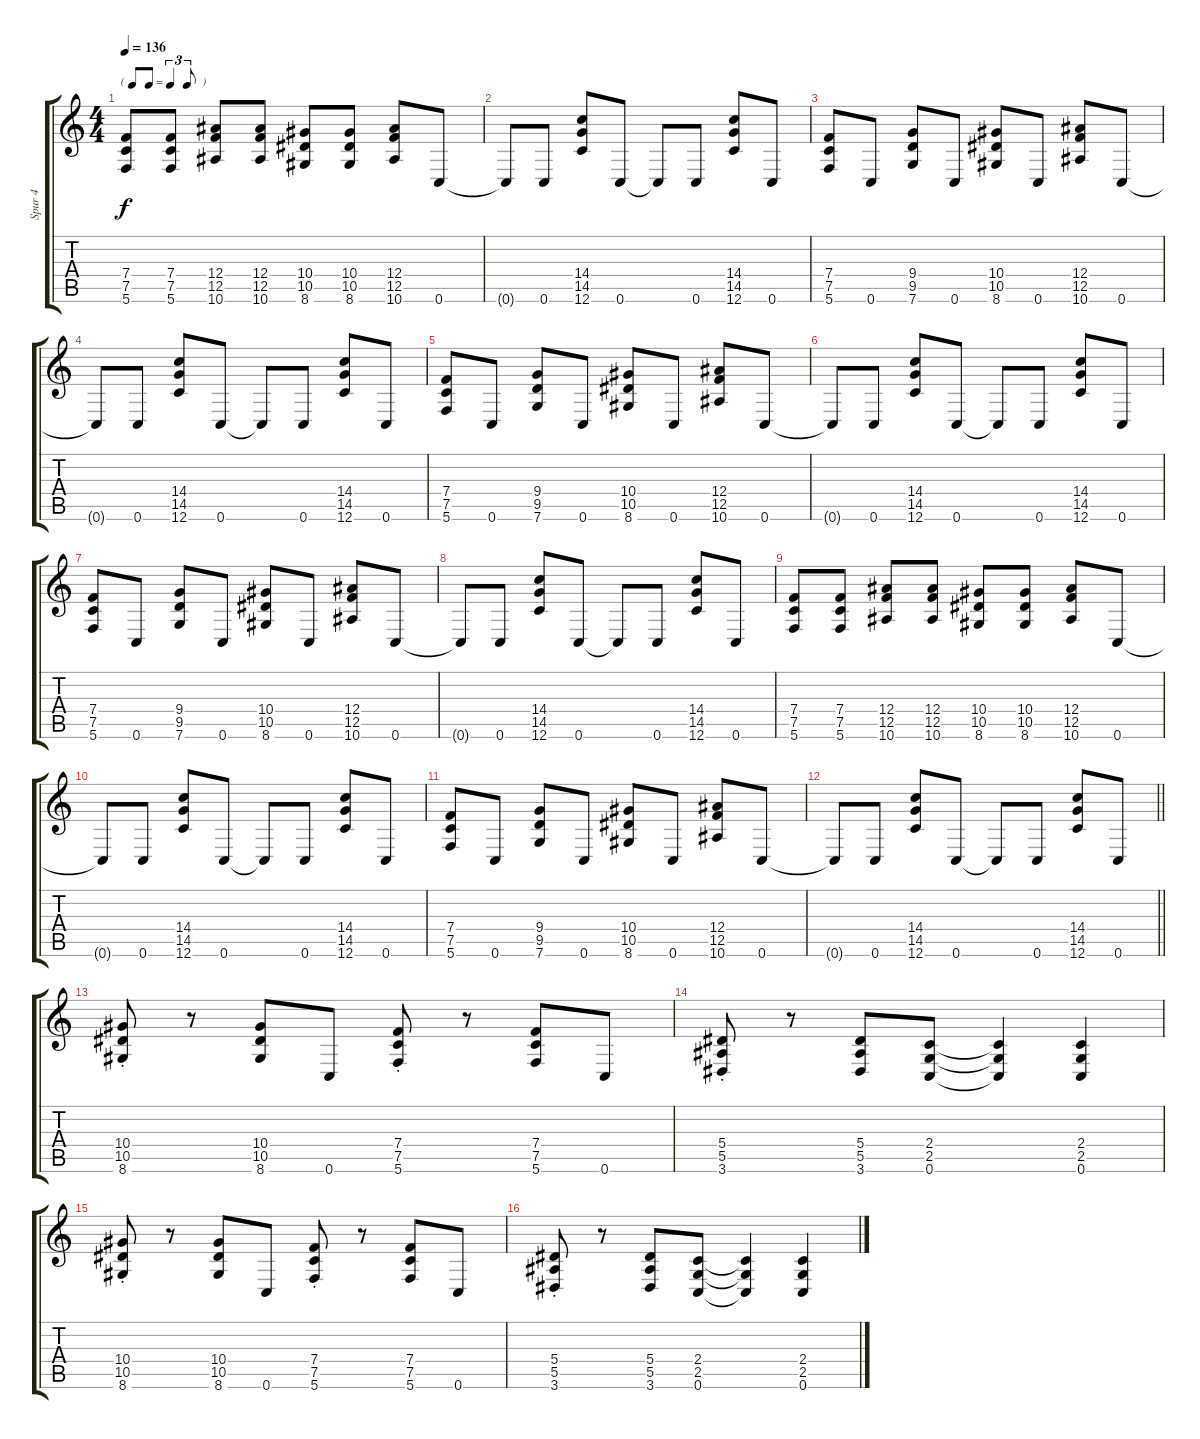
\track ("Spur 4" "Spur 4") {instrument distortionguitar}
\staff {score tabs}
\tuning (C4 G3 Eb3 Bb2 F2 C2) {hide}
\ts (4 4)
\tf triplet8th
\tempo 136
\clef g2
\ks c
(7.4 7.5 5.6).8{dy f} (7.4 7.5 5.6).8 (12.4 12.5 10.6).8 (12.4 12.5 10.6).8 (10.4 10.5 8.6).8 (10.4 10.5 8.6).8 (12.4 12.5 10.6).8 0.6.8 |
0.6{t}.8 0.6.8 (14.4 14.5 12.6).8 0.6.8 0.6{t}.8 0.6.8 (14.4 14.5 12.6).8 0.6.8 |
(7.4 7.5 5.6).8 0.6.8 (9.4 9.5 7.6).8 0.6.8 (10.4 10.5 8.6).8 0.6.8 (12.4 12.5 10.6).8 0.6.8 |
0.6{t}.8 0.6.8 (14.4 14.5 12.6).8 0.6.8 0.6{t}.8 0.6.8 (14.4 14.5 12.6).8 0.6.8 |
(7.4 7.5 5.6).8 0.6.8 (9.4 9.5 7.6).8 0.6.8 (10.4 10.5 8.6).8 0.6.8 (12.4 12.5 10.6).8 0.6.8 |
0.6{t}.8 0.6.8 (14.4 14.5 12.6).8 0.6.8 0.6{t}.8 0.6.8 (14.4 14.5 12.6).8 0.6.8 |
(7.4 7.5 5.6).8 0.6.8 (9.4 9.5 7.6).8 0.6.8 (10.4 10.5 8.6).8 0.6.8 (12.4 12.5 10.6).8 0.6.8 |
0.6{t}.8 0.6.8 (14.4 14.5 12.6).8 0.6.8 0.6{t}.8 0.6.8 (14.4 14.5 12.6).8 0.6.8 |
(7.4 7.5 5.6).8 (7.4 7.5 5.6).8 (12.4 12.5 10.6).8 (12.4 12.5 10.6).8 (10.4 10.5 8.6).8 (10.4 10.5 8.6).8 (12.4 12.5 10.6).8 0.6.8 |
0.6{t}.8 0.6.8 (14.4 14.5 12.6).8 0.6.8 0.6{t}.8 0.6.8 (14.4 14.5 12.6).8 0.6.8 |
(7.4 7.5 5.6).8 0.6.8 (9.4 9.5 7.6).8 0.6.8 (10.4 10.5 8.6).8 0.6.8 (12.4 12.5 10.6).8 0.6.8 |
\barLineRight lightlight
0.6{t}.8 0.6.8 (14.4 14.5 12.6).8 0.6.8 0.6{t}.8 0.6.8 (14.4 14.5 12.6).8 0.6.8 |
(10.4{st} 10.5{st} 8.6{st}).8 r.8 (10.4 10.5 8.6).8 0.6.8 (7.4{st} 7.5{st} 5.6{st}).8 r.8 (7.4 7.5 5.6).8 0.6.8 |
(5.4{st} 5.5{st} 3.6{st}).8 r.8 (5.4 5.5 3.6).8 (2.4 2.5 0.6).8 (2.4{t} 2.5{t} 0.6{t}).4 (2.4 2.5 0.6).4 |
(10.4{st} 10.5{st} 8.6{st}).8 r.8 (10.4 10.5 8.6).8 0.6.8 (7.4{st} 7.5{st} 5.6{st}).8 r.8 (7.4 7.5 5.6).8 0.6.8 |
(5.4{st} 5.5{st} 3.6{st}).8 r.8 (5.4 5.5 3.6).8 (2.4 2.5 0.6).8 (2.4{t} 2.5{t} 0.6{t}).4 (2.4 2.5 0.6).4
